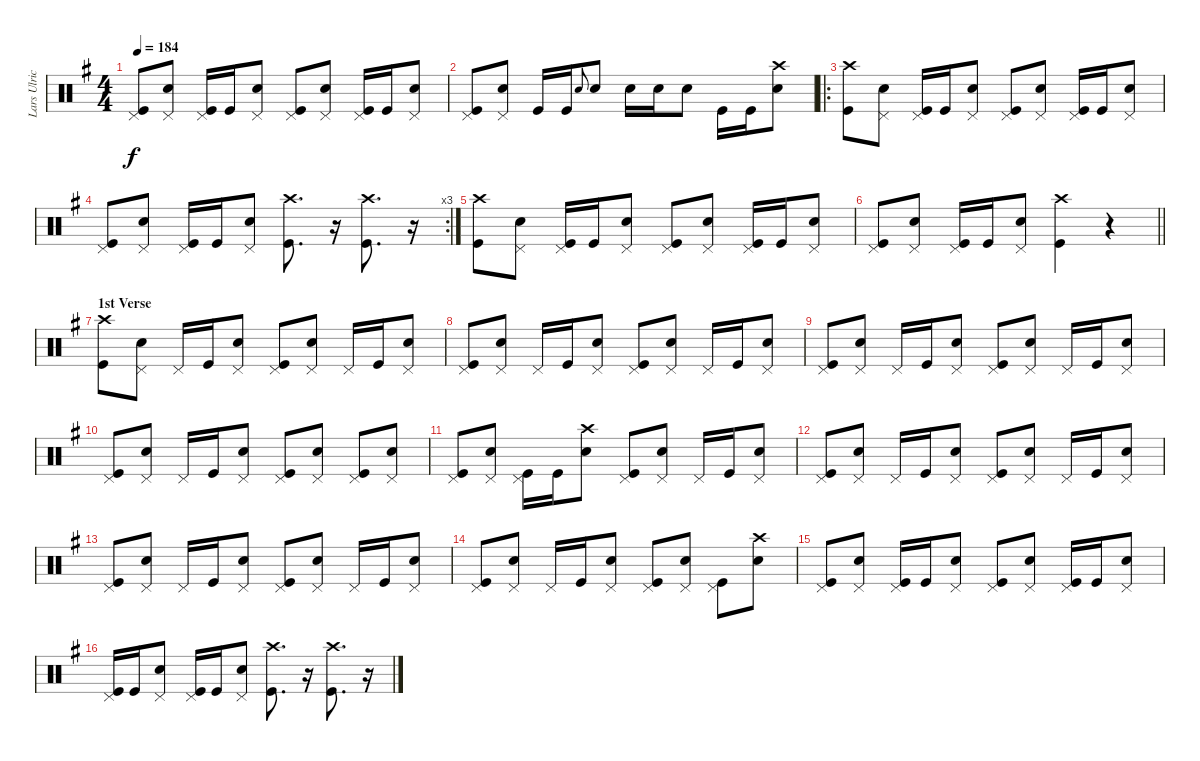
\track ("Lars Ulrich" "Lars Ulric") {instrument percussion}
\staff {score}
\articulation defaults
\ts (4 4)
\tempo 184
\clef neutral
\ks g
("Pedal Hi-Hat (hit)" "Kick (hit)").8{dy f} ("Pedal Hi-Hat (hit)" "Snare (hit) 2").8 ("Pedal Hi-Hat (hit)" "Kick (hit)").16 "Kick (hit)".16 ("Pedal Hi-Hat (hit)" "Snare (hit) 2").8 ("Pedal Hi-Hat (hit)" "Kick (hit)").8 ("Pedal Hi-Hat (hit)" "Snare (hit) 2").8 ("Pedal Hi-Hat (hit)" "Kick (hit)").16 "Kick (hit)".16 ("Pedal Hi-Hat (hit)" "Snare (hit) 2").8 |
("Pedal Hi-Hat (hit)" "Kick (hit)").8 ("Pedal Hi-Hat (hit)" "Snare (hit) 2").8 "Kick (hit)".16 "Kick (hit)".16 "Snare (hit) 2".8{gr onbeat} "Snare (hit) 2".8 "Snare (hit) 2".16 "Snare (hit) 2".16 "Snare (hit) 2".8 "Kick (hit)".16 "Kick (hit)".16 ("Crash high (hit)" "Snare (hit) 2").8 |
\ro
("Crash high (hit)" "Kick (hit)").8{volume 11} ("Pedal Hi-Hat (hit)" "Snare (hit) 2").8 ("Pedal Hi-Hat (hit)" "Kick (hit)").16 "Kick (hit)".16 ("Pedal Hi-Hat (hit)" "Snare (hit) 2").8 ("Pedal Hi-Hat (hit)" "Kick (hit)").8 ("Pedal Hi-Hat (hit)" "Snare (hit) 2").8 ("Pedal Hi-Hat (hit)" "Kick (hit)").16 "Kick (hit)".16 ("Pedal Hi-Hat (hit)" "Snare (hit) 2").8 |
\rc 3
("Pedal Hi-Hat (hit)" "Kick (hit)").8 ("Pedal Hi-Hat (hit)" "Snare (hit) 2").8 ("Pedal Hi-Hat (hit)" "Kick (hit)").16 "Kick (hit)".16 ("Pedal Hi-Hat (hit)" "Snare (hit) 2").8 ("Crash high (hit)" "Kick (hit)").8{d volume 11} r.16{volume 0} ("Crash high (hit)" "Kick (hit)").8{d volume 11} r.16{volume 0} |
("Crash high (hit)" "Kick (hit)").8{volume 11} ("Pedal Hi-Hat (hit)" "Snare (hit) 2").8 ("Pedal Hi-Hat (hit)" "Kick (hit)").16 "Kick (hit)".16 ("Pedal Hi-Hat (hit)" "Snare (hit) 2").8 ("Pedal Hi-Hat (hit)" "Kick (hit)").8 ("Pedal Hi-Hat (hit)" "Snare (hit) 2").8 ("Pedal Hi-Hat (hit)" "Kick (hit)").16 "Kick (hit)".16 ("Pedal Hi-Hat (hit)" "Snare (hit) 2").8 |
\barLineRight lightlight
("Pedal Hi-Hat (hit)" "Kick (hit)").8 ("Pedal Hi-Hat (hit)" "Snare (hit) 2").8 ("Pedal Hi-Hat (hit)" "Kick (hit)").16 "Kick (hit)".16 ("Pedal Hi-Hat (hit)" "Snare (hit) 2").8 ("Crash high (hit)" "Kick (hit)").4{volume 11} r.4{volume 0} |
\section ("" "1st Verse")
("Crash high (hit)" "Kick (hit)").8{volume 11} ("Pedal Hi-Hat (hit)" "Snare (hit) 2").8 "Pedal Hi-Hat (hit)".16 "Kick (hit)".16 ("Pedal Hi-Hat (hit)" "Snare (hit) 2").8 ("Pedal Hi-Hat (hit)" "Kick (hit)").8 ("Pedal Hi-Hat (hit)" "Snare (hit) 2").8 "Pedal Hi-Hat (hit)".16 "Kick (hit)".16 ("Pedal Hi-Hat (hit)" "Snare (hit) 2").8 |
("Pedal Hi-Hat (hit)" "Kick (hit)").8 ("Pedal Hi-Hat (hit)" "Snare (hit) 2").8 "Pedal Hi-Hat (hit)".16 "Kick (hit)".16 ("Pedal Hi-Hat (hit)" "Snare (hit) 2").8 ("Pedal Hi-Hat (hit)" "Kick (hit)").8 ("Pedal Hi-Hat (hit)" "Snare (hit) 2").8 "Pedal Hi-Hat (hit)".16 "Kick (hit)".16 ("Pedal Hi-Hat (hit)" "Snare (hit) 2").8 |
("Pedal Hi-Hat (hit)" "Kick (hit)").8 ("Pedal Hi-Hat (hit)" "Snare (hit) 2").8 "Pedal Hi-Hat (hit)".16 "Kick (hit)".16 ("Pedal Hi-Hat (hit)" "Snare (hit) 2").8 ("Pedal Hi-Hat (hit)" "Kick (hit)").8 ("Pedal Hi-Hat (hit)" "Snare (hit) 2").8 "Pedal Hi-Hat (hit)".16 "Kick (hit)".16 ("Pedal Hi-Hat (hit)" "Snare (hit) 2").8 |
("Pedal Hi-Hat (hit)" "Kick (hit)").8 ("Pedal Hi-Hat (hit)" "Snare (hit) 2").8 "Pedal Hi-Hat (hit)".16 "Kick (hit)".16 ("Pedal Hi-Hat (hit)" "Snare (hit) 2").8 ("Pedal Hi-Hat (hit)" "Kick (hit)").8 ("Pedal Hi-Hat (hit)" "Snare (hit) 2").8 ("Pedal Hi-Hat (hit)" "Kick (hit)").8 ("Pedal Hi-Hat (hit)" "Snare (hit) 2").8 |
("Pedal Hi-Hat (hit)" "Kick (hit)").8 ("Pedal Hi-Hat (hit)" "Snare (hit) 2").8 ("Pedal Hi-Hat (hit)" "Kick (hit)").16 "Kick (hit)".16 ("Crash high (hit)" "Snare (hit) 2").8 ("Pedal Hi-Hat (hit)" "Kick (hit)").8 ("Pedal Hi-Hat (hit)" "Snare (hit) 2").8 "Pedal Hi-Hat (hit)".16 "Kick (hit)".16 ("Pedal Hi-Hat (hit)" "Snare (hit) 2").8 |
("Pedal Hi-Hat (hit)" "Kick (hit)").8 ("Pedal Hi-Hat (hit)" "Snare (hit) 2").8 "Pedal Hi-Hat (hit)".16 "Kick (hit)".16 ("Pedal Hi-Hat (hit)" "Snare (hit) 2").8 ("Pedal Hi-Hat (hit)" "Kick (hit)").8 ("Pedal Hi-Hat (hit)" "Snare (hit) 2").8 "Pedal Hi-Hat (hit)".16 "Kick (hit)".16 ("Pedal Hi-Hat (hit)" "Snare (hit) 2").8 |
("Pedal Hi-Hat (hit)" "Kick (hit)").8 ("Pedal Hi-Hat (hit)" "Snare (hit) 2").8 "Pedal Hi-Hat (hit)".16 "Kick (hit)".16 ("Pedal Hi-Hat (hit)" "Snare (hit) 2").8 ("Pedal Hi-Hat (hit)" "Kick (hit)").8 ("Pedal Hi-Hat (hit)" "Snare (hit) 2").8 "Pedal Hi-Hat (hit)".16 "Kick (hit)".16 ("Pedal Hi-Hat (hit)" "Snare (hit) 2").8 |
("Pedal Hi-Hat (hit)" "Kick (hit)").8 ("Pedal Hi-Hat (hit)" "Snare (hit) 2").8 "Pedal Hi-Hat (hit)".16 "Kick (hit)".16 ("Pedal Hi-Hat (hit)" "Snare (hit) 2").8 ("Pedal Hi-Hat (hit)" "Kick (hit)").8 ("Pedal Hi-Hat (hit)" "Snare (hit) 2").8 ("Pedal Hi-Hat (hit)" "Kick (hit)").8 ("Crash high (hit)" "Snare (hit) 2").8 |
("Pedal Hi-Hat (hit)" "Kick (hit)").8 ("Pedal Hi-Hat (hit)" "Snare (hit) 2").8 ("Pedal Hi-Hat (hit)" "Kick (hit)").16 "Kick (hit)".16 ("Pedal Hi-Hat (hit)" "Snare (hit) 2").8 ("Pedal Hi-Hat (hit)" "Kick (hit)").8 ("Pedal Hi-Hat (hit)" "Snare (hit) 2").8 ("Pedal Hi-Hat (hit)" "Kick (hit)").16 "Kick (hit)".16 ("Pedal Hi-Hat (hit)" "Snare (hit) 2").8 |
("Pedal Hi-Hat (hit)" "Kick (hit)").16 "Kick (hit)".16 ("Pedal Hi-Hat (hit)" "Snare (hit) 2").8 ("Pedal Hi-Hat (hit)" "Kick (hit)").16 "Kick (hit)".16 ("Pedal Hi-Hat (hit)" "Snare (hit) 2").8 ("Crash high (hit)" "Kick (hit)").8{d volume 11} r.16{volume 0} ("Crash high (hit)" "Kick (hit)").8{d volume 11} r.16{volume 0}
